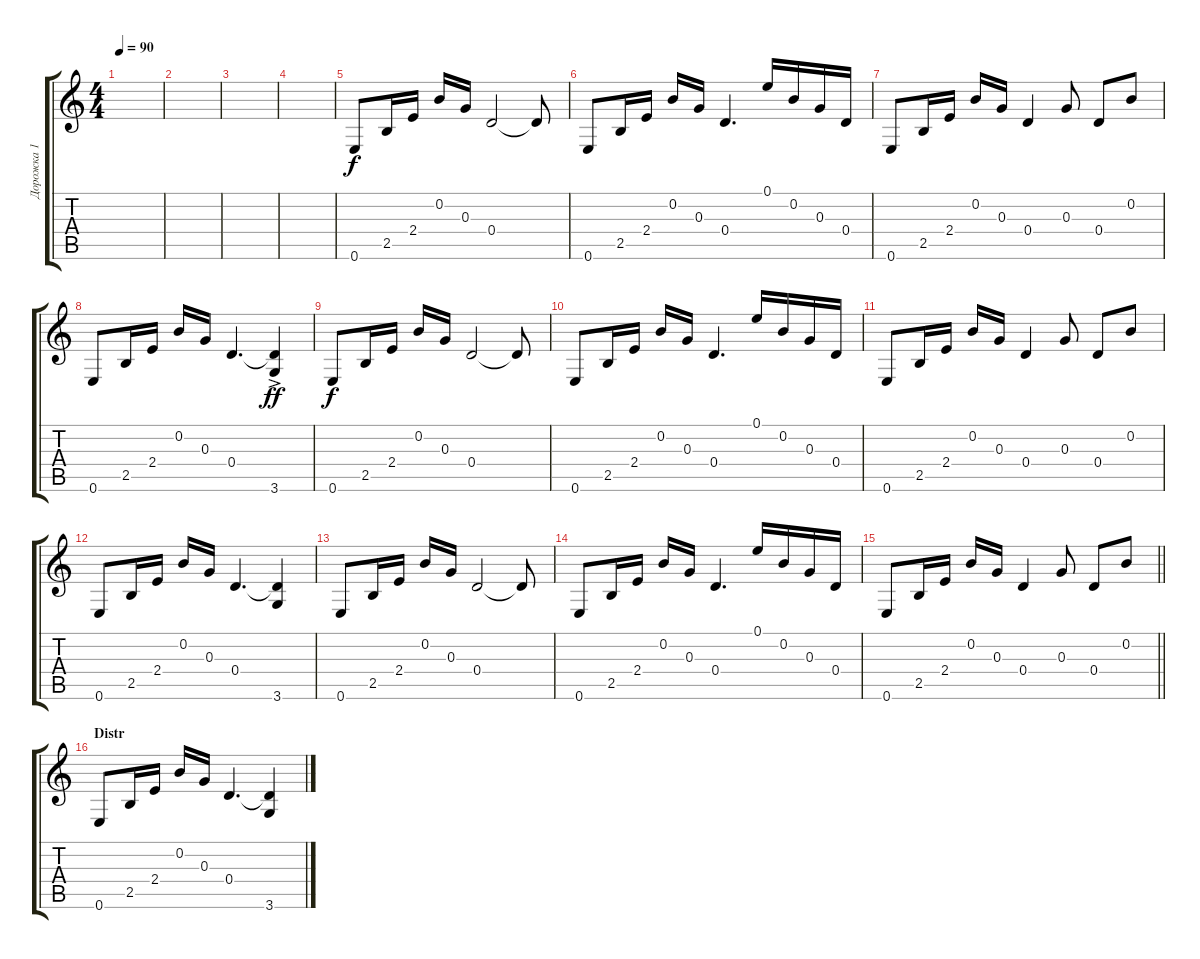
\track ("Дорожка 1" "Дорожка 1") {instrument electricguitarclean}
\staff {score tabs}
\tuning (E4 B3 G3 D3 A2 E2) {hide}
\ts (4 4)
\tempo 90
\clef g2
\ks c
|
|
|
|
0.6.8 2.5.16 2.4.16 0.2.16 0.3.16 0.4.2 0.4{t}.8 |
0.6.8 2.5.16 2.4.16 0.2.16 0.3.16 0.4.4{d} 0.1.16 0.2.16 0.3.16 0.4.16 |
0.6.8 2.5.16 2.4.16 0.2.16 0.3.16 0.4.4 0.3.8 0.4.8 0.2.8 |
0.6.8 2.5.16 2.4.16 0.2.16 0.3.16 0.4.4{d} (0.4{t} 3.6{ac}).4{dy ff} |
0.6.8{dy f} 2.5.16 2.4.16 0.2.16 0.3.16 0.4.2 0.4{t}.8 |
0.6.8 2.5.16 2.4.16 0.2.16 0.3.16 0.4.4{d} 0.1.16 0.2.16 0.3.16 0.4.16 |
0.6.8 2.5.16 2.4.16 0.2.16 0.3.16 0.4.4 0.3.8 0.4.8 0.2.8 |
0.6.8 2.5.16 2.4.16 0.2.16 0.3.16 0.4.4{d} (0.4{t} 3.6).4 |
0.6.8 2.5.16 2.4.16 0.2.16 0.3.16 0.4.2 0.4{t}.8 |
0.6.8 2.5.16 2.4.16 0.2.16 0.3.16 0.4.4{d} 0.1.16 0.2.16 0.3.16 0.4.16 |
\barLineRight lightlight
0.6.8 2.5.16 2.4.16 0.2.16 0.3.16 0.4.4 0.3.8 0.4.8 0.2.8 |
\section ("" "Distr")
0.6.8 2.5.16 2.4.16 0.2.16 0.3.16 0.4.4{d} (0.4{t} 3.6).4
